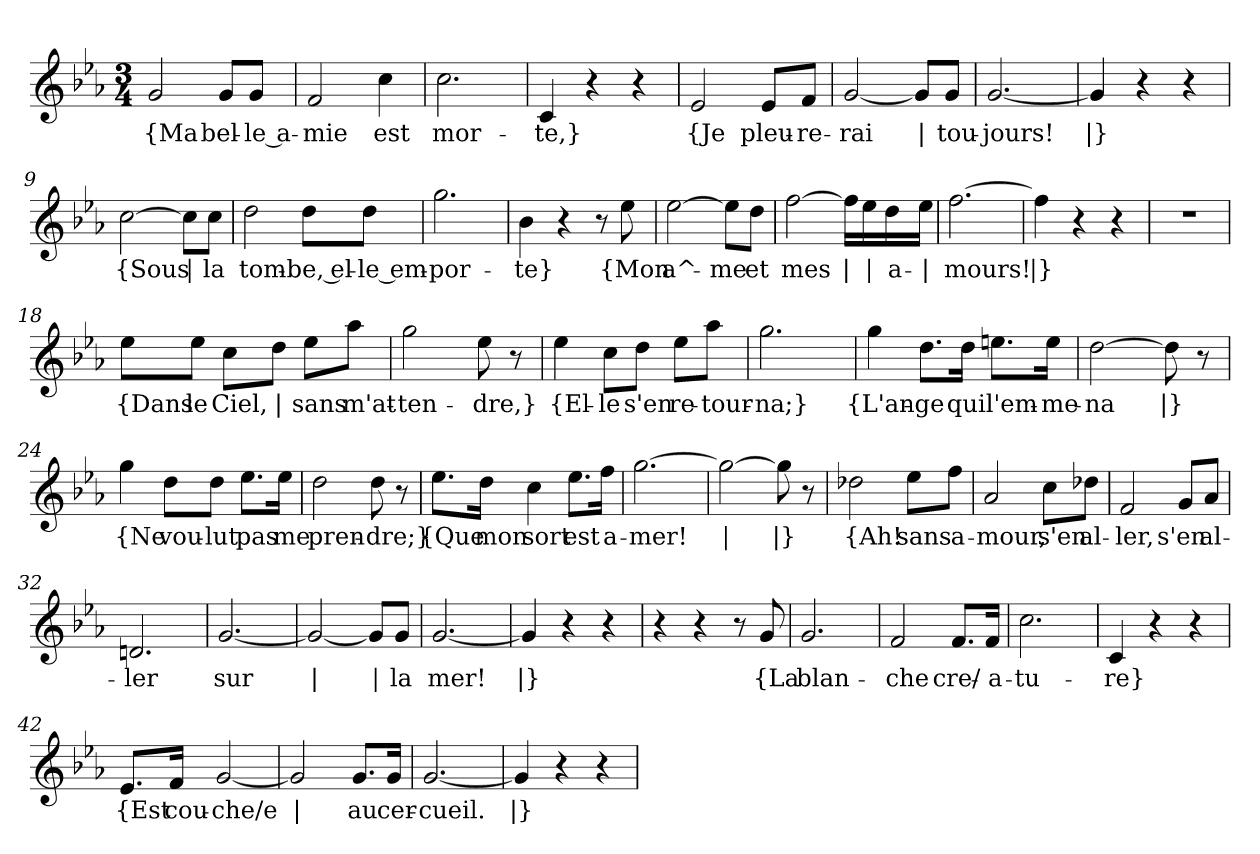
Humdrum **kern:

**kern	**text
*part1	*part1
*staff1	*staff1
*clefG2	*
*k[b-e-a-]	*
*M3/4	*
=1	=1
!	!LO:LY:b
2g/	{Ma
!	!LO:LY:b
8g/L	bel-
!	!LO:LY:b
8g/J	-le a-
=2	=2
!	!LO:LY:b
2f/	-mie
!	!LO:LY:b
4cc\	est
=3	=3
!	!LO:LY:b
2.cc\	mor-
=4	=4
!	!LO:LY:b
4c/	-te,}
4r	.
4r	.
=5	=5
!	!LO:LY:b
2e-/	{Je
!	!LO:LY:b
8e-/L	pleu-
!	!LO:LY:b
8f/J	-re-
=6	=6
!	!LO:LY:b
[2g/	-rai
!	!LO:LY:b
8g/L]	|
!	!LO:LY:b
8g/J	tou-
=7	=7
!	!LO:LY:b
[2.g/	-jours!
=8	=8
!	!LO:LY:b
4g/]	|}
4r	.
4r	.
=9	=9
!	!LO:LY:b
[2cc\	{Sous
!	!LO:LY:b
8cc\L]	|
!	!LO:LY:b
8cc\J	la
!!LO:LB:g=z
=10	=10
!	!LO:LY:b
2dd\	tom-
!	!LO:LY:b
8dd\L	-be, el-
!	!LO:LY:b
8dd\J	-le em-
=11	=11
!	!LO:LY:b
2.gg\	-por-
=12	=12
!	!LO:LY:b
4b-\	-te}
4r	.
8r	.
!	!LO:LY:b
8ee-\	{Mon
=13	=13
!	!LO:LY:b
[2ee-\	a^-
!	!LO:LY:b
8ee-\L]	-me
!	!LO:LY:b
8dd\J	et
=14	=14
!	!LO:LY:b
[2ff\	mes
!	!LO:LY:b
16ff\LL]	|
!	!LO:LY:b
16ee-\	|
!	!LO:LY:b
16dd\	a-
!	!LO:LY:b
16ee-\JJ	|
=15	=15
!	!LO:LY:b
[2.ff\	-mours!
=16	=16
!	!LO:LY:b
4ff\]	|}
4r	.
4r	.
=17	=17
2.r	.
!!LO:LB:g=z
=18	=18
!	!LO:LY:b
8ee-\L	{Dans
!	!LO:LY:b
8ee-\J	le
!	!LO:LY:b
8cc\L	Ciel,
!	!LO:LY:b
8dd\J	|
!	!LO:LY:b
8ee-\L	sans
!	!LO:LY:b
8aa-\J	m'at-
=19	=19
!	!LO:LY:b
2gg\	-ten-
!	!LO:LY:b
8ee-\	-dre,}
8r	.
=20	=20
!	!LO:LY:b
4ee-\	{El-
!	!LO:LY:b
8cc\L	-le
!	!LO:LY:b
8dd\J	s'en
!	!LO:LY:b
8ee-\L	re-
!	!LO:LY:b
8aa-\J	-tour-
=21	=21
!	!LO:LY:b
2.gg\	-na;}
=22	=22
!	!LO:LY:b
4gg\	{L'an-
!	!LO:LY:b
8.dd\L	-ge
!	!LO:LY:b
16dd\Jk	qui
!	!LO:LY:b
8.een\L	l'em-
!	!LO:LY:b
16ee\Jk	-me-
=23	=23
!	!LO:LY:b
[2dd\	-na
!	!LO:LY:b
8dd\]	|}
8r	.
!!LO:LB:g=z
=24	=24
!	!LO:LY:b
4gg\	{Ne
!	!LO:LY:b
8dd\L	vou-
!	!LO:LY:b
8dd\J	-lut
!	!LO:LY:b
8.ee-\L	pas
!	!LO:LY:b
16ee-\Jk	me
=25	=25
!	!LO:LY:b
2dd\	pren-
!	!LO:LY:b
8dd\	-dre;}
8r	.
=26	=26
!	!LO:LY:b
8.ee-\L	{Que
!	!LO:LY:b
16dd\Jk	mon
!	!LO:LY:b
4cc\	sort
!	!LO:LY:b
8.ee-\L	est
!	!LO:LY:b
16ff\Jk	a-
=27	=27
!	!LO:LY:b
[2.gg\	-mer!
=28	=28
!	!LO:LY:b
2gg\_	|
!	!LO:LY:b
8gg\]	|}
8r	.
=29	=29
!	!LO:LY:b
2dd-X\	{Ah!
!	!LO:LY:b
8ee-\L	sans
!	!LO:LY:b
8ff\J	a-
=30	=30
!	!LO:LY:b
2a-/	-mour,
!	!LO:LY:b
8cc\L	s'en
!	!LO:LY:b
8dd-X\J	al-
!!LO:LB:g=z
=31	=31
!	!LO:LY:b
2f/	-ler,
!	!LO:LY:b
8g/L	s'en
!	!LO:LY:b
8a-/J	al-
=32	=32
!	!LO:LY:b
2.dn/	-ler
=33	=33
!	!LO:LY:b
[2.g/	sur
=34	=34
!	!LO:LY:b
2g/_	|
!	!LO:LY:b
8g/L]	|
!	!LO:LY:b
8g/J	la
=35	=35
!	!LO:LY:b
[2.g/	mer!
=36	=36
!	!LO:LY:b
4g/]	|}
4r	.
4r	.
=37	=37
4r	.
4r	.
8r	.
!	!LO:LY:b
8g/	{La
=38	=38
!	!LO:LY:b
2.g/	blan-
=39	=39
!	!LO:LY:b
2f/	-che
!	!LO:LY:b
8.f/L	cre/-
!	!LO:LY:b
16f/Jk	-a-
=40	=40
!	!LO:LY:b
2.cc\	-tu-
=41	=41
!	!LO:LY:b
4c/	-re}
4r	.
4r	.
!!LO:LB:g=z
=42	=42
!	!LO:LY:b
8.e-/L	{Est
!	!LO:LY:b
16f/Jk	cou-
!	!LO:LY:b
[2g/	-che/e
=43	=43
!	!LO:LY:b
2g/]	|
!	!LO:LY:b
8.g/L	au
!	!LO:LY:b
16g/Jk	cer-
=44	=44
!	!LO:LY:b
[2.g/	-cueil.
=45	=45
!	!LO:LY:b
4g/]	|}
4r	.
4r	.
=	=
*-	*-
